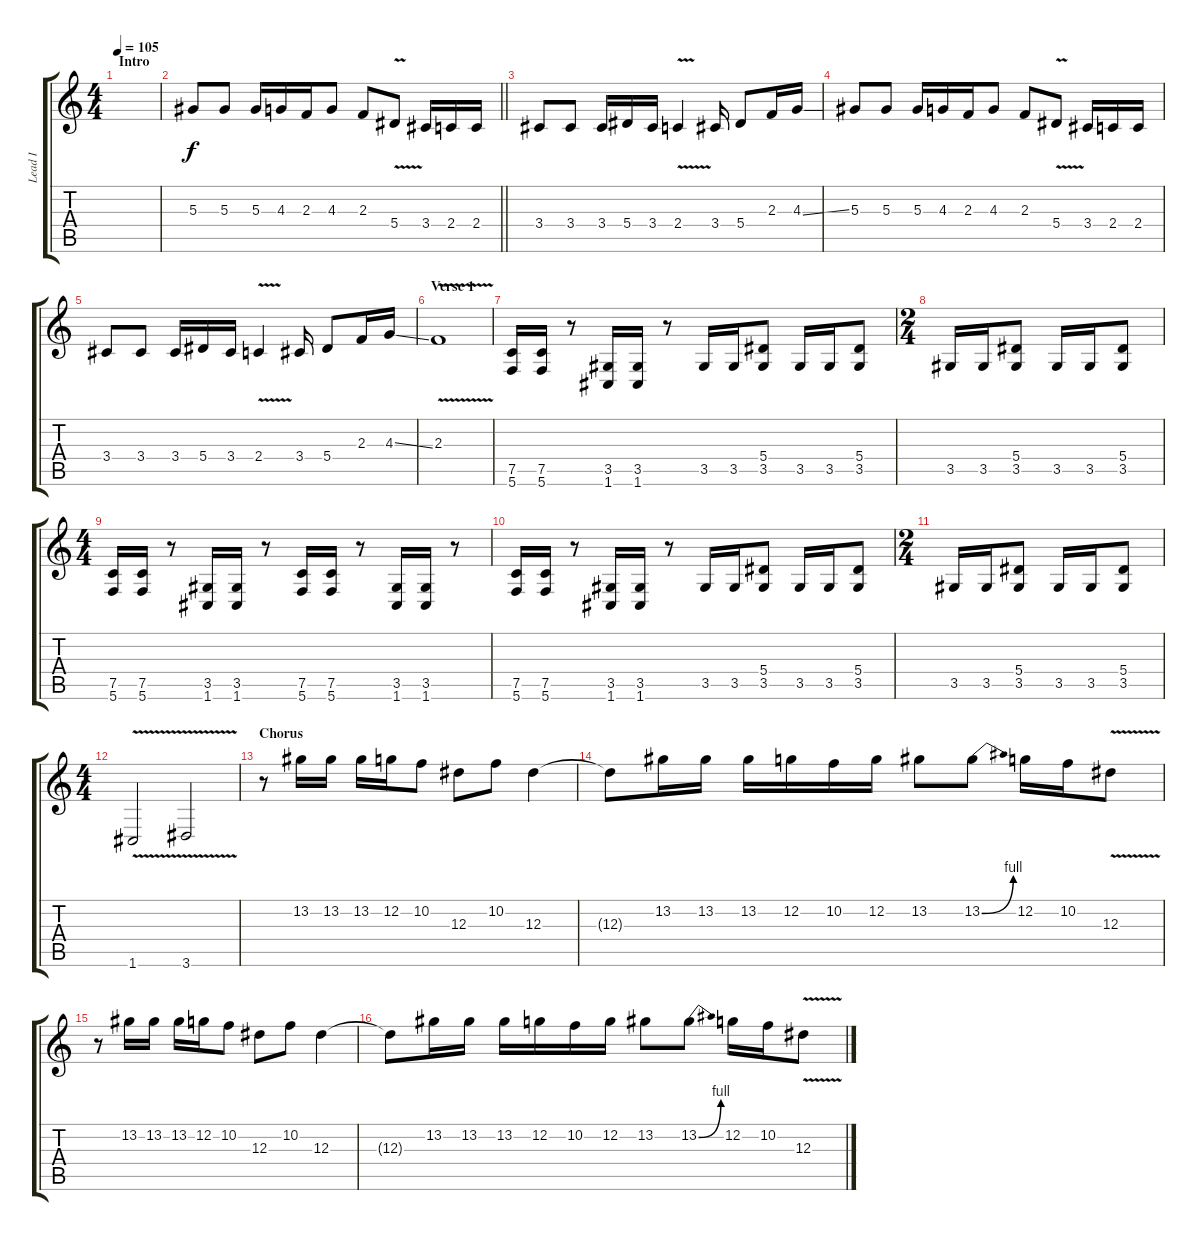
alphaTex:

\track ("Lead I" "Lead I") {instrument distortionguitar}
\staff {score tabs}
\tuning (C4 G3 Eb3 Bb2 F2 C2) {hide}
\ts (4 4)
\section ("" "Intro")
\tempo 105
\clef g2
\ks c
|
\barLineRight lightlight
5.3.8 5.3.8 5.3.16 4.3.16 2.3.16 4.3.8 2.3.8 5.4{v}.8 3.4.16 2.4.16 2.4.16 |
3.4.8 3.4.8 3.4.16 5.4.16 3.4.16 2.4{v}.4 3.4.16 5.4.8 2.3.16 4.3{ss}.16 |
5.3.8 5.3.8 5.3.16 4.3.16 2.3.16 4.3.8 2.3.8 5.4{v}.8 3.4.16 2.4.16 2.4.16 |
3.4.8 3.4.8 3.4.16 5.4.16 3.4.16 2.4{v}.4 3.4.16 5.4.8 2.3.16 4.3{ss}.16 |
\section ("" "Verse 1")
2.3{v}.1 |
(7.5 5.6).16 (7.5 5.6).16 r.8 (3.5 1.6).16 (3.5 1.6).16 r.8 3.5.16 3.5.16 (5.4 3.5).8 3.5.16 3.5.16 (5.4 3.5).8 |
\ts (2 4)
3.5.16 3.5.16 (5.4 3.5).8 3.5.16 3.5.16 (5.4 3.5).8 |
\ts (4 4)
(7.5 5.6).16 (7.5 5.6).16 r.8 (3.5 1.6).16 (3.5 1.6).16 r.8 (7.5 5.6).16 (7.5 5.6).16 r.8 (3.5 1.6).16 (3.5 1.6).16 r.8 |
(7.5 5.6).16 (7.5 5.6).16 r.8 (3.5 1.6).16 (3.5 1.6).16 r.8 3.5.16 3.5.16 (5.4 3.5).8 3.5.16 3.5.16 (5.4 3.5).8 |
\ts (2 4)
3.5.16 3.5.16 (5.4 3.5).8 3.5.16 3.5.16 (5.4 3.5).8 |
\ts (4 4)
1.6{v}.2 3.6{v}.2 |
\section ("" "Chorus ")
r.8 13.2.16 13.2.16 13.2.16 12.2.16 10.2.8 12.3.8 10.2.8 12.3.4 |
12.3{t}.8 13.2.16 13.2.16 13.2.16 12.2.16 10.2.16 12.2.16 13.2.8 13.2{be (bend 0 0 60 4)}.8 12.2.16 10.2.16 12.3{v}.8 |
r.8 13.2.16 13.2.16 13.2.16 12.2.16 10.2.8 12.3.8 10.2.8 12.3.4 |
12.3{t}.8 13.2.16 13.2.16 13.2.16 12.2.16 10.2.16 12.2.16 13.2.8 13.2{be (bend 0 0 60 4)}.8 12.2.16 10.2.16 12.3{v}.8
